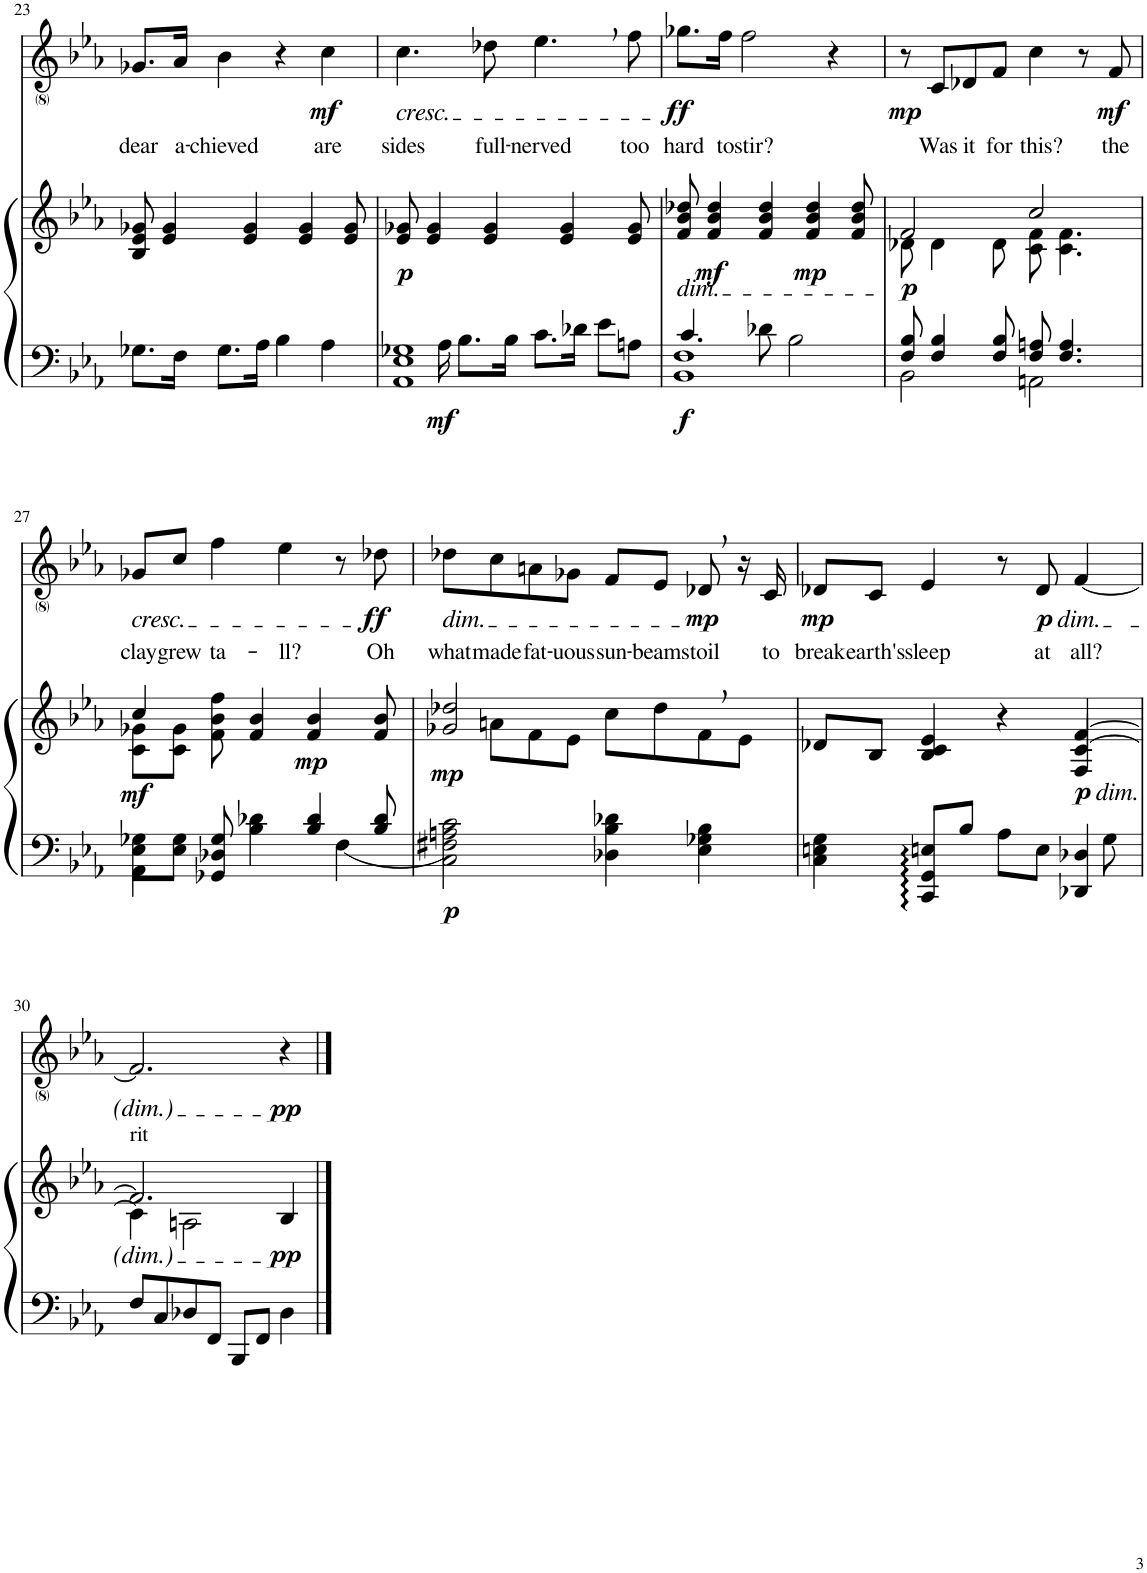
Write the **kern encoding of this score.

**kern	**kern	**dynam	**kern	**text	**dynam
*part2	*part2	*part2	*part1	*part1	*part1
*staff3	*staff2	*staff2/3	*staff1	*staff1	*staff1
*I"Piano	*	*	*I"Voice	*	*
*I'Pno	*	*	*	*	*
!!LO:PB:g=z
*clefF4	*clefG2	*	*clefG2	*	*
*k[b-e-a-]	*k[b-e-a-]	*	*k[b-e-a-]	*	*
*M4/4	*M4/4	*	*M4/4	*	*
=23	=23	=23	=23	=23	=23
!	!	!	!	!LO:LY:b	!
8.G-X\L	8B-/ 8e-/ 8g-X/	.	8.g-X/L	dear	.
.	4e-/ 4g-/	.	.	.	.
!	!	!	!	!LO:LY:b	!
16F\Jk	.	.	16a-/Jk	a-	.
!	!	!	!	!LO:LY:b	!
8.G-\L	.	.	4b-\	-chieved	.
.	4e-/ 4g-/	.	.	.	.
16A-\Jk	.	.	.	.	.
4B-\	.	.	4r	.	.
.	4e-/ 4g-/	.	.	.	.
!	!	!	!	!LO:LY:b	!LO:DY:b
4A-\	.	.	4cc\	are	mf
.	8e-/ 8g-/	.	.	.	.
=24	=24	=24	=24	=24	=24
*^	*	*	*	*	*
!	!	!	!	!LO:TX:b:i:t=cresc.	!	!
!	!	!	!LO:DY:b	!	!LO:LY:b	!
1AA- 1E- 1G-X	8.ryy	8e-/ 8g-X/	p	4.cc\	sides	.
.	.	4e-/ 4g-/	.	.	.	.
!	!	!	!LO:DY:b=2	!	!	!
.	16A-\	.	mf	.	.	.
.	8.B-\L	.	.	.	.	.
!	!	!	!	!	!LO:LY:b	!
.	.	4e-/ 4g-/	.	8dd-X\	full-	.
.	16B-\Jk	.	.	.	.	.
!	!	!	!	!	!LO:LY:b	!
.	8.c\L	.	.	4.ee-,\	-nerved	.
.	.	4e-/ 4g-/	.	.	.	.
.	16d-X\Jk	.	.	.	.	.
.	8e-\L	.	.	.	.	.
!	!	!	!	!	!LO:LY:b	!
.	8An\J	8e-/ 8g-/	.	8ff\	too	.
=25	=25	=25	=25	=25	=25	=25
!	!	!LO:TX:b:i:t=dim.	!	!	!	!
!	!	!	!LO:DY:b=2	!	!LO:LY:b	!LO:DY:b
1BB- 1F	4.c/	8f/ 8b-/ 8dd-X/	f	8.gg-X\L	hard	ff
!	!	!	!LO:DY:b	!	!	!
.	.	4f/ 4b-/ 4dd-/	mf	.	.	.
!	!	!	!	!	!LO:LY:b	!
.	.	.	.	16ff\Jk	to	.
!	!	!	!	!	!LO:LY:b	!
.	.	.	.	2ff\	stir?	.
.	8d-X\	4f/ 4b-/ 4dd-/	.	.	.	.
.	2B-\	.	.	.	.	.
!	!	!	!LO:DY:b	!	!	!
.	.	4f/ 4b-/ 4dd-/	mp	.	.	.
.	.	.	.	4r	.	.
.	.	8f/ 8b-/ 8dd-/	.	.	.	.
=26	=26	=26	=26	=26	=26	=26
*	*	*^	*	*	*	*
!	!	!	!	!LO:DY:b	!	!	!LO:DY:b
2BB-\	8F/ 8B-/	2f/	8d-X\	p	8r	.	mp
!	!	!	!	!	!	!LO:LY:b	!
.	4F/ 4B-/	.	4d-\	.	8c/L	Was	.
!	!	!	!	!	!	!LO:LY:b	!
.	.	.	.	.	8d-X/	it	.
!	!	!	!	!	!	!LO:LY:b	!
.	8F/ 8B-/	.	8d-\	.	8f/J	for	.
!	!	!	!	!	!	!LO:LY:b	!
2AAn\	8F/ 8An/	2cc/	8c\ 8f\	.	4cc\	this?	.
.	4.F/ 4.A/	.	4.c\ 4.f\	.	.	.	.
.	.	.	.	.	8r	.	.
!	!	!	!	!	!	!LO:LY:b	!LO:DY:b
.	.	.	.	.	8f/	the	mf
!!LO:LB:g=z
=27	=27	=27	=27	=27	=27	=27	=27
!	!	!	!	!	!LO:TX:b:i:t=cresc.	!	!
!	!	!	!	!LO:DY:b	!	!LO:LY:b	!
4AA-\	8E-\ 8G-X\L	4cc/	8c\ 8g-X\L	mf	8g-X/L	clay	.
!	!	!	!	!	!	!LO:LY:b	!
.	8E-\ 8G-\J	.	8c\ 8g-\J	.	8cc/J	grew	.
!	!	!	!	!	!	!LO:LY:b	!
8GG-X/ 8D-X/ 8G-/	2ryy	8f\ 8b-\ 8ff\	2.ryy	.	4ff\	ta-	.
4B-\ 4d-X\	.	4f/ 4b-/	.	.	.	.	.
!	!	!	!	!	!	!LO:LY:b	!
.	.	.	.	.	4ee-\	-ll?	.
!	!	!	!	!LO:DY:b	!	!	!
4B-/ 4d-/	.	4f/ 4b-/	.	mp	.	.	.
.	4F\	.	.	.	8r	.	.
!	!	!	!	!	!	!LO:LY:b	!LO:DY:b
8B-/ 8d-/	.	8f/ 8b-/	.	.	8dd-X\	Oh	ff
*v	*v	*	*	*	*	*	*
=28	=28	=28	=28	=28	=28	=28
!	!	!	!	!LO:TX:b:i:t=dim.	!	!
!	!	!	!LO:DY:b=2	!	!LO:LY:b	!
!	!	!	!LO:DY:n=1:b	!	!	!
2C\ 2F#X\ 2An\ 2c\	2g-X/ 2dd-X/	8ryy	p mp	8dd-X\L	what	.
!	!	!	!	!	!LO:LY:b	!
.	.	8an\L	.	8cc\	made	.
!	!	!	!	!	!LO:LY:b	!
.	.	8f\	.	8an\	fat-	.
!	!	!	!	!	!LO:LY:b	!
.	.	8e-\J	.	8g-X\J	-uous	.
!	!	!	!	!	!LO:LY:b	!
4D-X\ 4B-\ 4d-X\	8cc\L	2ryy	.	8f/L	sun-	.
!	!	!	!	!	!LO:LY:b	!
.	8dd-\	.	.	8e-/J	-beams	.
!	!	!	!	!	!LO:LY:b	!LO:DY:b
4E-\ 4G-X\ 4B-\	8f,\	.	.	8d-X,/	toil	mp
.	8e-\J	.	.	16r	.	.
!	!	!	!	!	!LO:LY:b	!
.	.	.	.	16c/	to	.
=29	=29	=29	=29	=29	=29	=29
*^	*	*^	*	*	*	*
!	!	!	!	!	!	!	!LO:LY:b	!LO:DY:b
4C\ 4En\ 4G\	2..ryy	8d-X/L	2.ryy	2.ryy	.	8d-X/L	break	mp
!	!	!	!	!	!	!	!LO:LY:b	!
.	.	8B-/J	.	.	.	8c/J	earth's	.
!	!	!	!	!	!	!	!LO:LY:b	!
8CC/: 8GG/: 8En/:L	.	4B-/ 4c/ 4e-/	.	.	.	4e-/	sleep	.
8B-/J	.	.	.	.	.	.	.	.
8A-\L	.	4r	.	.	.	8r	.	.
!	!	!	!	!	!	!LO:TX:b:i:t=dim.	!	!
!	!	!	!	!	!	!	!LO:LY:b	!LO:DY:b
8E\J	.	.	.	.	.	8d-/	at	p
!	!	!LO:TX:b:i:t=dim.	!	!	!	!	!	!
!	!	!	!	!	!LO:DY:b	!	!LO:LY:b	!
4DD-X/ 4D-X/	.	[4f/	[4c/	4F/	p	[4f/	all?	.
.	8G\	.	.	.	.	.	.	.
*	*	*	*v	*v	*	*	*	*
!!LO:LB:g=z
=30	=30	=30	=30	=30	=30	=30	=30
!	!	!LO:TX:a:t=rit	!	!	!	!	!
*v	*v	*	*	*	*	*	*
8F/L	2.f/]	4c\]	.	2.f/]	.	.
8C/	.	.	.	.	.	.
8D-X/	.	2An\	.	.	.	.
8FF/J	.	.	.	.	.	.
8BBB-/L	.	.	.	.	.	.
8FF/J	.	.	.	.	.	.
!	!	!	!LO:DY:b	!	!	!LO:DY:b
4D-\	4B-/	4ryy	pp	4r	.	pp
*	*v	*v	*	*	*	*
==	==	==	==	==	==
*-	*-	*-	*-	*-	*-
